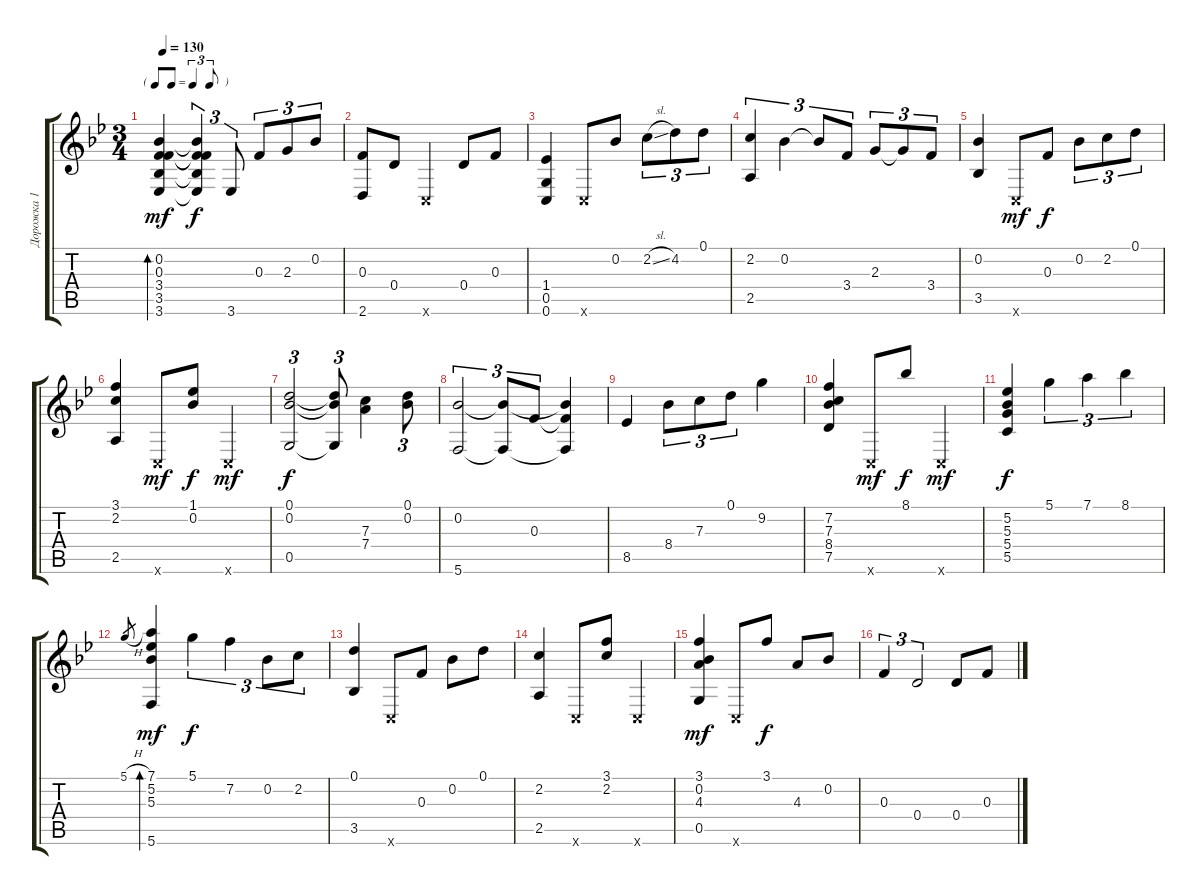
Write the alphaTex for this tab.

\track ("Дорожка 1" "Дорожка 1") {instrument acousticguitarsteel}
\staff {score tabs}
\tuning (D4 Bb3 F3 D3 G2 C2) {hide}
\ts (3 4)
\tf triplet8th
\tempo 130
\clef g2
\ks bb
(0.2 0.3 3.4 3.5 3.6).4{bd 120 dy mf} (0.2{t} 0.3{t} 3.4{t} 3.5{t} 3.6{t}).4{tu (3 2) dy f} 3.6.8{tu (3 2)} 0.3.8{tu (3 2)} 2.3.8{tu (3 2)} 0.2.8{tu (3 2)} |
(0.3 2.6).8 0.4.8 0.6{x}.4 0.4.8 0.3.8 |
(1.4 0.5 0.6).4 0.6{x}.8 0.2.8 2.2{sl}.8{tu (3 2)} 4.2.8{tu (3 2)} 0.1.8{tu (3 2)} |
(2.2 2.5).4{tu (3 2)} 0.2.4{tu (3 2)} 0.2{t}.8{tu (3 2)} 3.4.8{tu (3 2)} 2.3.8{tu (3 2)} 2.3{t}.8{tu (3 2)} 3.4.8{tu (3 2)} |
(0.2 3.5).4 0.6{x}.8{dy mf} 0.3.8{dy f} 0.2.8{tu (3 2)} 2.2.8{tu (3 2)} 0.1.8{tu (3 2)} |
(3.1 2.2 2.5).4 0.6{x}.8{dy mf} (1.1 0.2).8{dy f} 0.6{x}.4{dy mf} |
(0.1 0.2 0.5).2{tu (3 2) dy f} (0.1{t} 0.2{t} 0.5{t}).8{tu (3 2)} (7.3 7.4).4 (0.1 0.2).8{tu (3 2)} |
(0.2 5.6).2{tu (3 2)} (0.2{t} 5.6{t}).8{tu (3 2)} 0.3.8{tu (3 2)} (0.2{t} 0.3{t} 5.6{t}).4 |
8.5.4 8.4.8{tu (3 2)} 7.3.8{tu (3 2)} 0.1.8{tu (3 2)} 9.2.4 |
(7.2 7.3 8.4 7.5).4 0.6{x}.8{dy mf} 8.1.8{dy f} 0.6{x}.4{dy mf} |
(5.2 5.3 5.4 5.5).4{dy f} 5.1.4{tu (3 2)} 7.1.4{tu (3 2)} 8.1.4{tu (3 2)} |
5.1{h}.8{gr} (7.1 5.2 5.3 5.6).4{bd 60 dy mf} 5.1.4{tu (3 2) dy f} 7.2.4{tu (3 2)} 0.2.8{tu (3 2)} 2.2.8{tu (3 2)} |
(0.1 3.5).4 0.6{x}.8 0.3.8 0.2.8 0.1.8 |
(2.2 2.5).4 0.6{x}.8 (3.1 2.2).8 0.6{x}.4 |
(3.1 0.2 4.3 0.5).4{dy mf} 0.6{x}.8 3.1.8{dy f} 4.3.8 0.2.8 |
0.3.4{tu (3 2)} 0.4.2{tu (3 2)} 0.4.8 0.3.8
